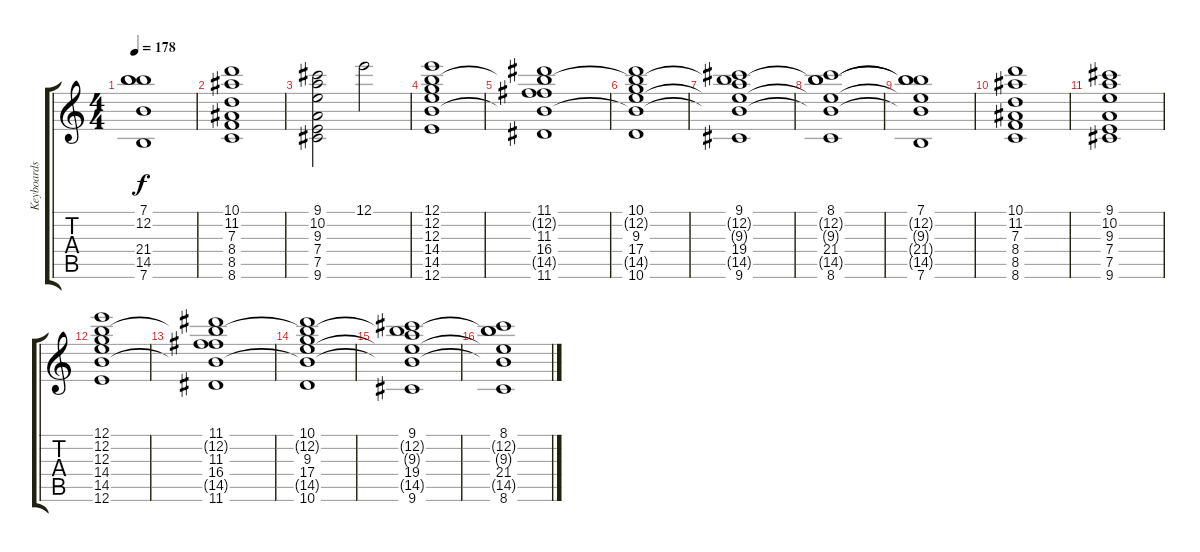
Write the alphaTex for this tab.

\track ("Keyboards 1" "Keyboards ") {instrument tremolostrings}
\staff {score tabs}
\tuning (E5 B4 G4 D4 A3 E3) {hide}
\ts (4 4)
\tempo 178
\clef g2
\ks c
(7.1 12.2{t} 21.4{t} 14.5{t} 7.6).1{dy f} |
(10.1 11.2 7.3 8.4 8.5 8.6).1 |
(9.1 10.2 9.3 7.4 7.5 9.6).2 12.1.2 |
(12.1 12.2 12.3 14.4 14.5 12.6).1 |
(11.1 12.2{t} 11.3 16.4 14.5{t} 11.6).1 |
(10.1 12.2{t} 9.3 17.4 14.5{t} 10.6).1 |
(9.1 12.2{t} 9.3{t} 19.4 14.5{t} 9.6).1 |
(8.1 12.2{t} 9.3{t} 21.4 14.5{t} 8.6).1 |
(7.1 12.2{t} 9.3{t} 21.4{t} 14.5{t} 7.6).1 |
(10.1 11.2 7.3 8.4 8.5 8.6).1 |
(9.1 10.2 9.3 7.4 7.5 9.6).1 |
(12.1 12.2 12.3 14.4 14.5 12.6).1 |
(11.1 12.2{t} 11.3 16.4 14.5{t} 11.6).1 |
(10.1 12.2{t} 9.3 17.4 14.5{t} 10.6).1 |
(9.1 12.2{t} 9.3{t} 19.4 14.5{t} 9.6).1 |
(8.1 12.2{t} 9.3{t} 21.4 14.5{t} 8.6).1{volume 16}
